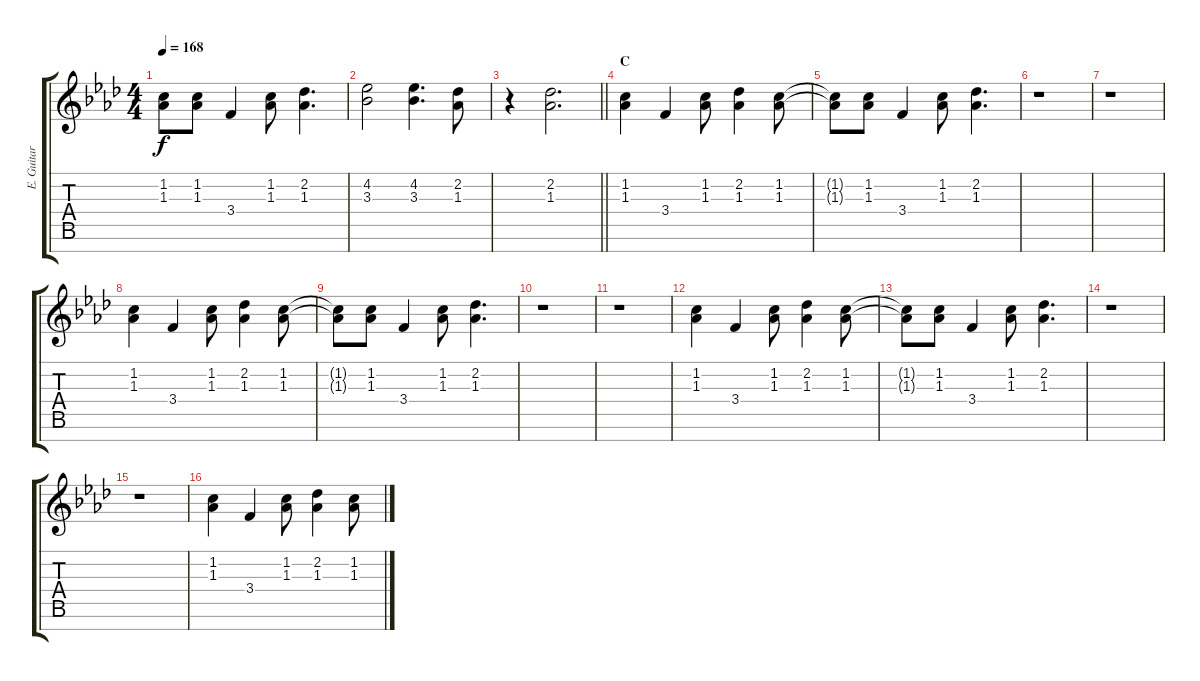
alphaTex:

\track ("E. Guitar I" "E. Guitar ") {instrument overdrivenguitar}
\staff {score tabs}
\tuning (E4 B3 G3 D3 A2 E2 B1) {hide}
\ts (4 4)
\tempo 168
\clef g2
\ks ab
(1.2{t} 1.3{t}).8{dy f} (1.2 1.3).8 3.4.4 (1.2 1.3).8 (2.2 1.3).4{d} |
(4.2 3.3).2 (4.2 3.3).4{d} (2.2 1.3).8 |
\barLineRight lightlight
r.4 (2.2 1.3).2{d} |
\section ("" "C")
(1.2 1.3).4 3.4.4 (1.2 1.3).8 (2.2 1.3).4 (1.2 1.3).8 |
(1.2{t} 1.3{t}).8 (1.2 1.3).8 3.4.4 (1.2 1.3).8 (2.2 1.3).4{d} |
r.1 |
r.1 |
(1.2 1.3).4 3.4.4 (1.2 1.3).8 (2.2 1.3).4 (1.2 1.3).8 |
(1.2{t} 1.3{t}).8 (1.2 1.3).8 3.4.4 (1.2 1.3).8 (2.2 1.3).4{d} |
r.1 |
r.1 |
(1.2 1.3).4 3.4.4 (1.2 1.3).8 (2.2 1.3).4 (1.2 1.3).8 |
(1.2{t} 1.3{t}).8 (1.2 1.3).8 3.4.4 (1.2 1.3).8 (2.2 1.3).4{d} |
r.1 |
r.1 |
(1.2 1.3).4 3.4.4 (1.2 1.3).8 (2.2 1.3).4 (1.2 1.3).8
